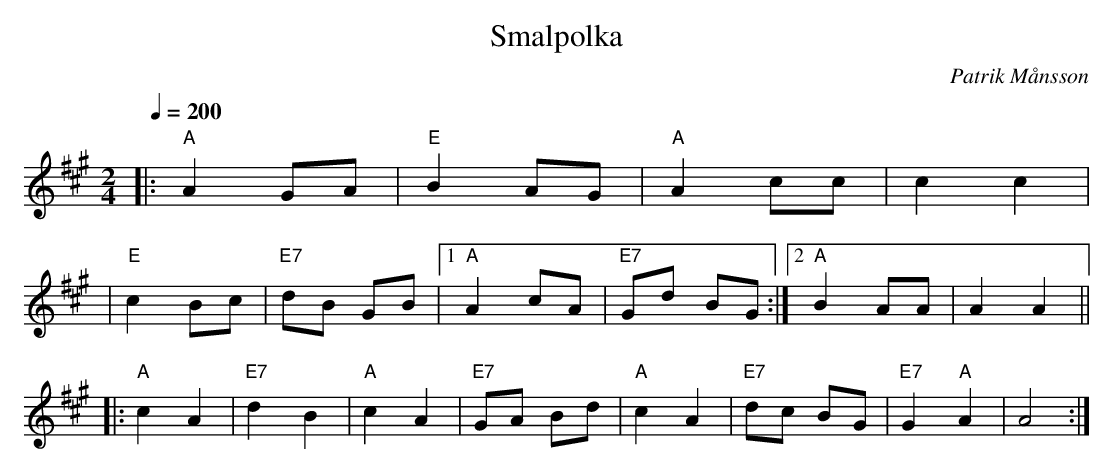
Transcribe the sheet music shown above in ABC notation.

X:1
T:Smalpolka
C:Patrik Månsson
M:2/4
L:1/8
K:A
Q:1/4=200
|: "A"A2 GA | "E"B2 AG | "A"A2 cc | c2 c2 |
| "E"c2 Bc | "E7"dB GB |1 "A"A2 cA | "E7"Gd BG :|2  "A"B2 AA | A2 A2 ||
|: "A"c2 A2 | "E7"d2 B2 | "A"c2 A2 | "E7"GA Bd | "A"c2 A2 | "E7"dc BG | "E7"G2 "A"A2 | A4  :|
